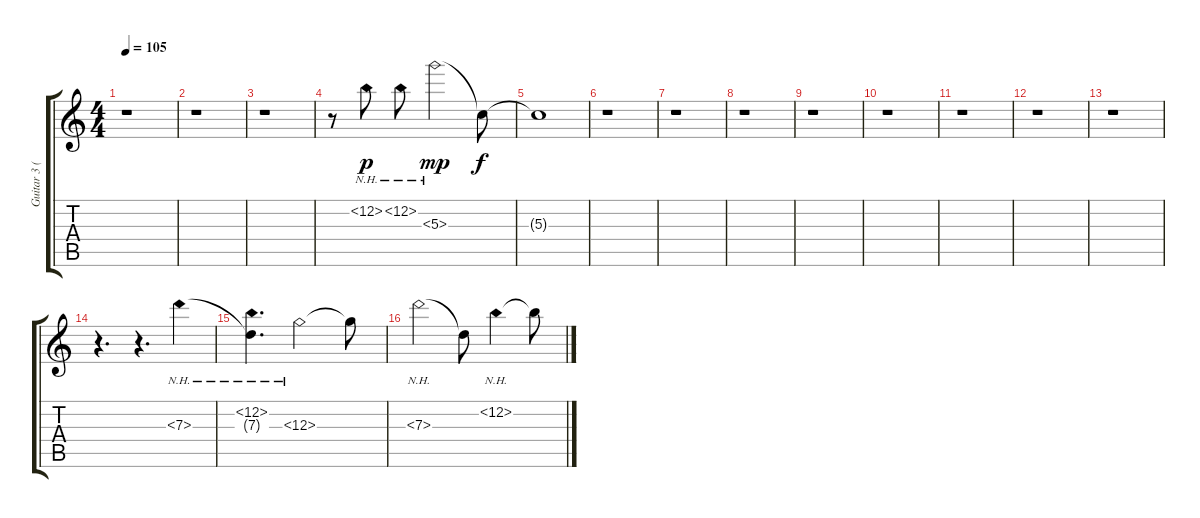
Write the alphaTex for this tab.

\track ("Guitar 3 (Electric)" "Guitar 3 (") {instrument distortionguitar}
\staff {score tabs}
\tuning (E4 B3 G3 D3 A2 E2) {hide}
\ts (4 4)
\tempo 105
\clef g2
\ks c
r.1{dy f} |
r.1 |
r.1 |
r.8{volume 14} 12.2{nh}.8{dy p} 13.2{nh}.8 5.3{nh}.2{dy mp} 5.3{t}.8{dy f} |
5.3{t}.1 |
r.1{volume 10} |
r.1 |
r.1 |
r.1 |
r.1 |
r.1 |
r.1 |
r.1{instrument acousticguitarsteel} |
r.4{d} r.4{d} 7.3{nh}.4 |
(12.2{nh} 7.3{t}).4{d volume 0} 12.3{nh}.2 12.3{t}.8 |
7.3{nh}.2 7.3{t}.8 12.2{nh}.4 12.2{t}.8
